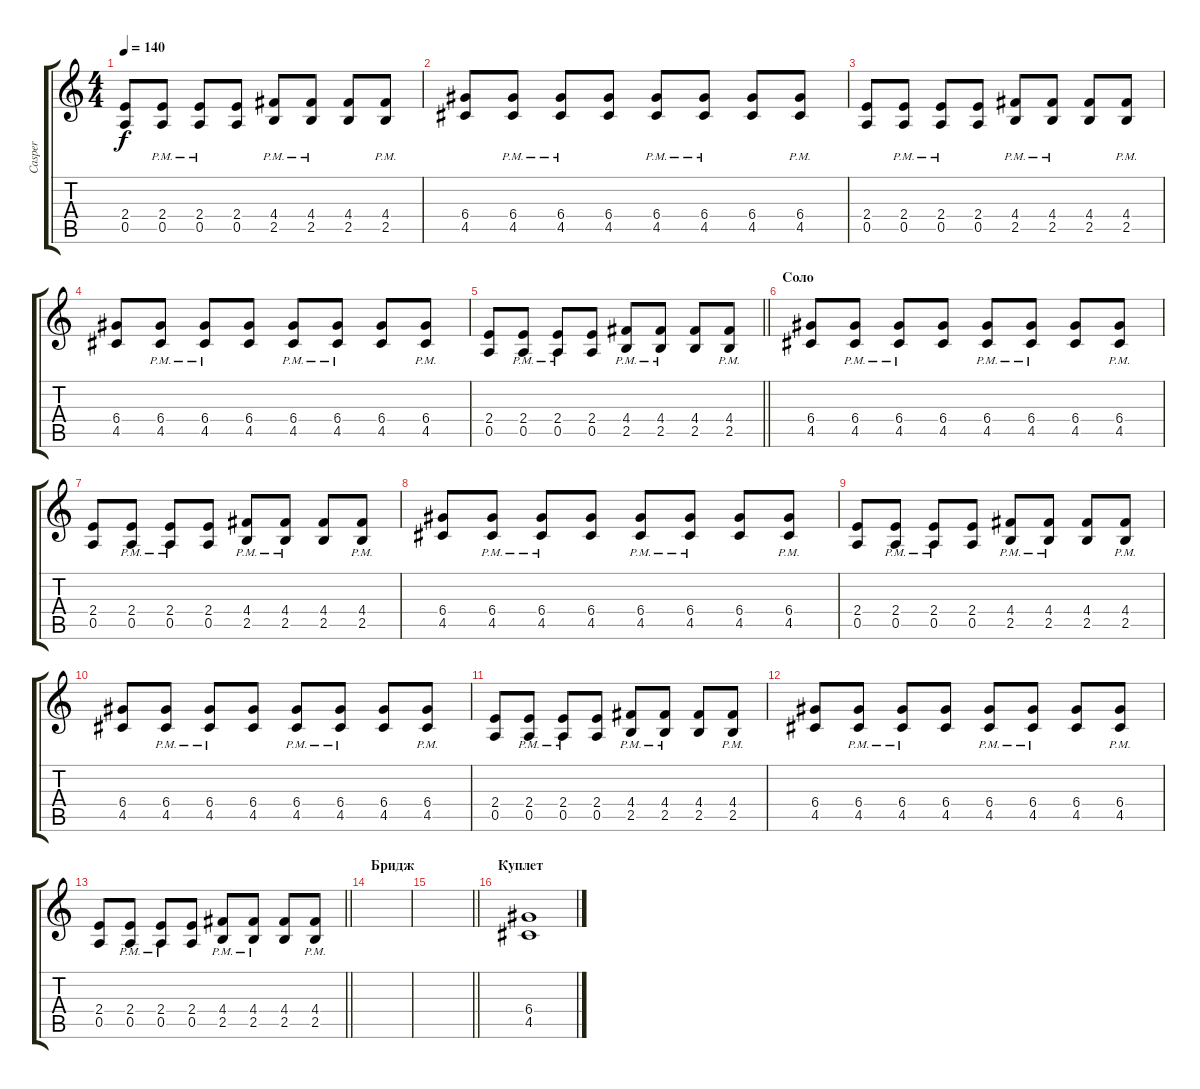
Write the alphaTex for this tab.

\track ("Casper" "Casper") {instrument distortionguitar}
\staff {score tabs}
\tuning (E4 B3 G3 D3 A2 E2) {hide}
\ts (4 4)
\tempo 140
\clef g2
\ks c
(2.4 0.5).8{dy f} (2.4{pm} 0.5{pm}).8 (2.4{pm} 0.5{pm}).8 (2.4 0.5).8 (4.4{pm} 2.5{pm}).8 (4.4{pm} 2.5{pm}).8 (4.4 2.5).8 (4.4{pm} 2.5{pm}).8 |
(6.4 4.5).8 (6.4{pm} 4.5{pm}).8 (6.4{pm} 4.5{pm}).8 (6.4 4.5).8 (6.4{pm} 4.5{pm}).8 (6.4{pm} 4.5{pm}).8 (6.4 4.5).8 (6.4{pm} 4.5{pm}).8 |
(2.4 0.5).8 (2.4{pm} 0.5{pm}).8 (2.4{pm} 0.5{pm}).8 (2.4 0.5).8 (4.4{pm} 2.5{pm}).8 (4.4{pm} 2.5{pm}).8 (4.4 2.5).8 (4.4{pm} 2.5{pm}).8 |
(6.4 4.5).8 (6.4{pm} 4.5{pm}).8 (6.4{pm} 4.5{pm}).8 (6.4 4.5).8 (6.4{pm} 4.5{pm}).8 (6.4{pm} 4.5{pm}).8 (6.4 4.5).8 (6.4{pm} 4.5{pm}).8 |
\barLineRight lightlight
(2.4 0.5).8 (2.4{pm} 0.5{pm}).8 (2.4{pm} 0.5{pm}).8 (2.4 0.5).8 (4.4{pm} 2.5{pm}).8 (4.4{pm} 2.5{pm}).8 (4.4 2.5).8 (4.4{pm} 2.5{pm}).8 |
\section ("" "Соло")
(6.4 4.5).8 (6.4{pm} 4.5{pm}).8 (6.4{pm} 4.5{pm}).8 (6.4 4.5).8 (6.4{pm} 4.5{pm}).8 (6.4{pm} 4.5{pm}).8 (6.4 4.5).8 (6.4{pm} 4.5{pm}).8 |
(2.4 0.5).8 (2.4{pm} 0.5{pm}).8 (2.4{pm} 0.5{pm}).8 (2.4 0.5).8 (4.4{pm} 2.5{pm}).8 (4.4{pm} 2.5{pm}).8 (4.4 2.5).8 (4.4{pm} 2.5{pm}).8 |
(6.4 4.5).8 (6.4{pm} 4.5{pm}).8 (6.4{pm} 4.5{pm}).8 (6.4 4.5).8 (6.4{pm} 4.5{pm}).8 (6.4{pm} 4.5{pm}).8 (6.4 4.5).8 (6.4{pm} 4.5{pm}).8 |
(2.4 0.5).8 (2.4{pm} 0.5{pm}).8 (2.4{pm} 0.5{pm}).8 (2.4 0.5).8 (4.4{pm} 2.5{pm}).8 (4.4{pm} 2.5{pm}).8 (4.4 2.5).8 (4.4{pm} 2.5{pm}).8 |
(6.4 4.5).8 (6.4{pm} 4.5{pm}).8 (6.4{pm} 4.5{pm}).8 (6.4 4.5).8 (6.4{pm} 4.5{pm}).8 (6.4{pm} 4.5{pm}).8 (6.4 4.5).8 (6.4{pm} 4.5{pm}).8 |
(2.4 0.5).8 (2.4{pm} 0.5{pm}).8 (2.4{pm} 0.5{pm}).8 (2.4 0.5).8 (4.4{pm} 2.5{pm}).8 (4.4{pm} 2.5{pm}).8 (4.4 2.5).8 (4.4{pm} 2.5{pm}).8 |
(6.4 4.5).8 (6.4{pm} 4.5{pm}).8 (6.4{pm} 4.5{pm}).8 (6.4 4.5).8 (6.4{pm} 4.5{pm}).8 (6.4{pm} 4.5{pm}).8 (6.4 4.5).8 (6.4{pm} 4.5{pm}).8 |
\barLineRight lightlight
(2.4 0.5).8 (2.4{pm} 0.5{pm}).8 (2.4{pm} 0.5{pm}).8 (2.4 0.5).8 (4.4{pm} 2.5{pm}).8 (4.4{pm} 2.5{pm}).8 (4.4 2.5).8 (4.4{pm} 2.5{pm}).8 |
\section ("" "Бридж")
|
\barLineRight lightlight
|
\section ("" "Куплет")
(6.4 4.5).1
